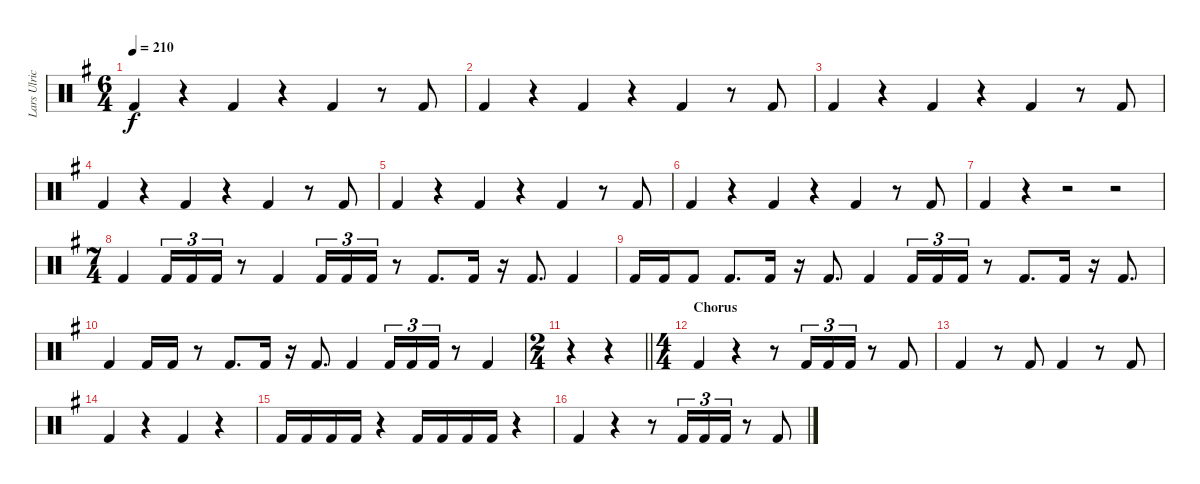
\track ("Lars Ulrich Bass Drum" "Lars Ulric") {instrument percussion}
\staff {score}
\articulation defaults
\ts (6 4)
\tempo 210
\clef neutral
\ks g "Kick (hit) 2".4{dy f}
r.4 "Kick (hit) 2".4 r.4 "Kick (hit) 2".4 r.8 "Kick (hit) 2".8 |
"Kick (hit) 2".4 r.4 "Kick (hit) 2".4 r.4 "Kick (hit) 2".4 r.8 "Kick (hit) 2".8 |
"Kick (hit) 2".4 r.4 "Kick (hit) 2".4 r.4 "Kick (hit) 2".4 r.8 "Kick (hit) 2".8 |
"Kick (hit) 2".4 r.4 "Kick (hit) 2".4 r.4 "Kick (hit) 2".4 r.8 "Kick (hit) 2".8 |
"Kick (hit) 2".4 r.4 "Kick (hit) 2".4 r.4 "Kick (hit) 2".4 r.8 "Kick (hit) 2".8 |
"Kick (hit) 2".4 r.4 "Kick (hit) 2".4 r.4 "Kick (hit) 2".4 r.8 "Kick (hit) 2".8 |
"Kick (hit) 2".4 r.4 r.2 r.2 |
\ts (7 4)
"Kick (hit) 2".4 "Kick (hit) 2".16{tu (3 2)} "Kick (hit) 2".16{tu (3 2)} "Kick (hit) 2".16{tu (3 2)} r.8 "Kick (hit) 2".4 "Kick (hit) 2".16{tu (3 2)} "Kick (hit) 2".16{tu (3 2)} "Kick (hit) 2".16{tu (3 2)} r.8 "Kick (hit) 2".8{d} "Kick (hit) 2".16 r.16 "Kick (hit) 2".8{d} "Kick (hit) 2".4 |
"Kick (hit) 2".16 "Kick (hit) 2".16 "Kick (hit) 2".8 "Kick (hit) 2".8{d} "Kick (hit) 2".16 r.16 "Kick (hit) 2".8{d} "Kick (hit) 2".4 "Kick (hit) 2".16{tu (3 2)} "Kick (hit) 2".16{tu (3 2)} "Kick (hit) 2".16{tu (3 2)} r.8 "Kick (hit) 2".8{d} "Kick (hit) 2".16 r.16 "Kick (hit) 2".8{d} |
"Kick (hit) 2".4 "Kick (hit) 2".16 "Kick (hit) 2".16 r.8 "Kick (hit) 2".8{d} "Kick (hit) 2".16 r.16 "Kick (hit) 2".8{d} "Kick (hit) 2".4 "Kick (hit) 2".16{tu (3 2)} "Kick (hit) 2".16{tu (3 2)} "Kick (hit) 2".16{tu (3 2)} r.8 "Kick (hit) 2".4 |
\ts (2 4)
\barLineRight lightlight
r.4 r.4 |
\ts (4 4)
\section ("" "Chorus")
"Kick (hit) 2".4 r.4 r.8 "Kick (hit) 2".16{tu (3 2)} "Kick (hit) 2".16{tu (3 2)} "Kick (hit) 2".16{tu (3 2)} r.8 "Kick (hit) 2".8 |
"Kick (hit) 2".4 r.8 "Kick (hit) 2".8 "Kick (hit) 2".4 r.8 "Kick (hit) 2".8 |
"Kick (hit) 2".4 r.4 "Kick (hit) 2".4 r.4 |
"Kick (hit) 2".16 "Kick (hit) 2".16 "Kick (hit) 2".16 "Kick (hit) 2".16 r.4 "Kick (hit) 2".16 "Kick (hit) 2".16 "Kick (hit) 2".16 "Kick (hit) 2".16 r.4 |
"Kick (hit) 2".4 r.4 r.8 "Kick (hit) 2".16{tu (3 2)} "Kick (hit) 2".16{tu (3 2)} "Kick (hit) 2".16{tu (3 2)} r.8 "Kick (hit) 2".8
